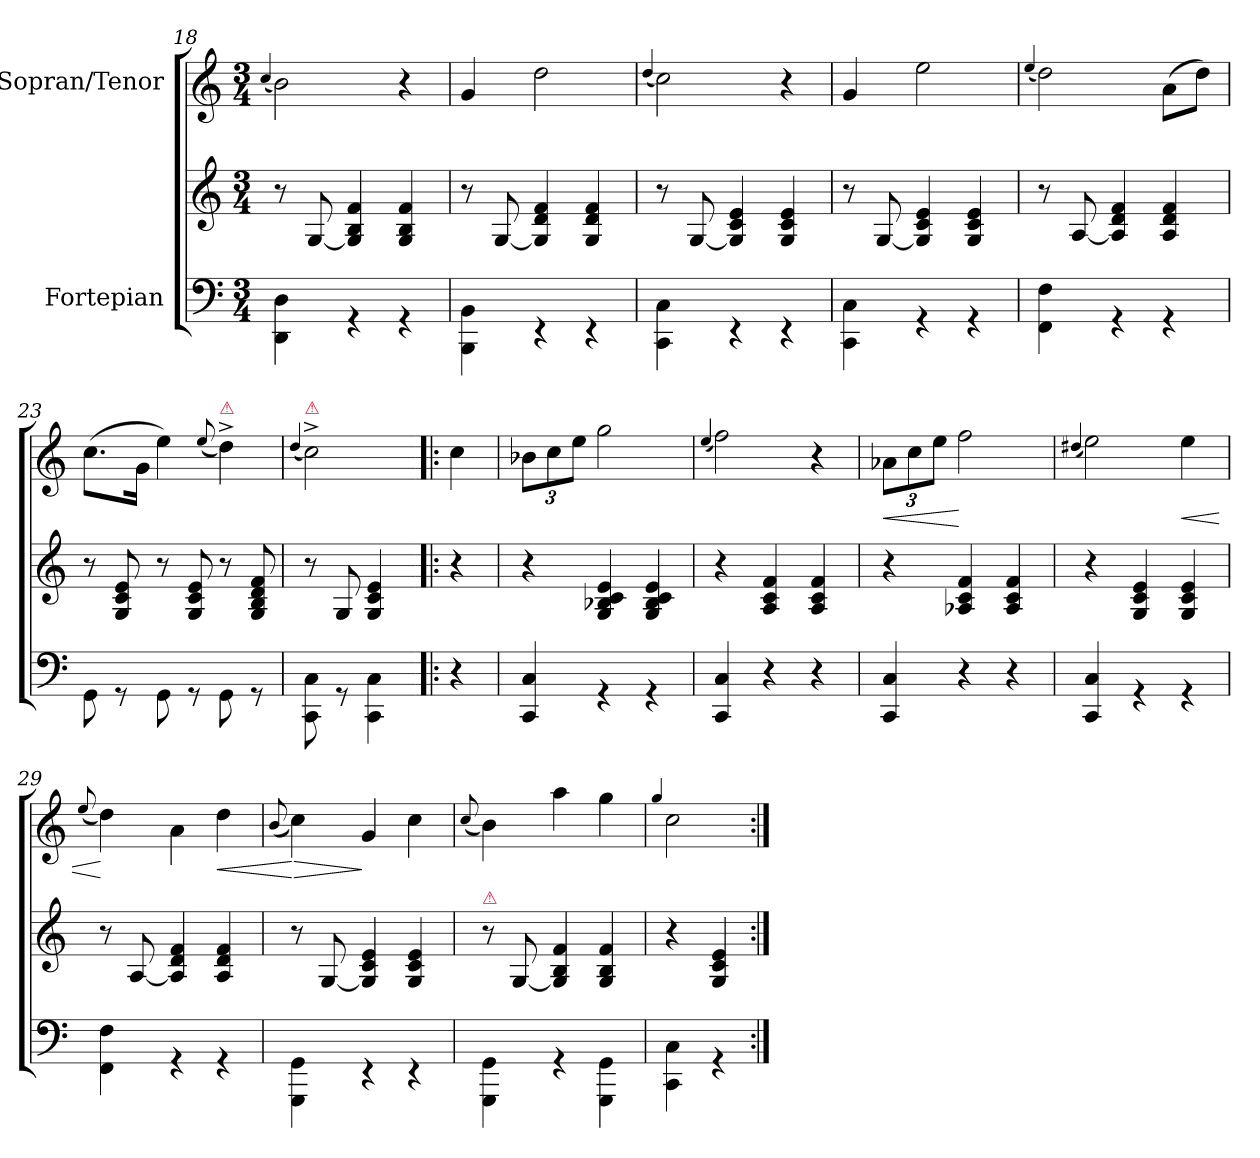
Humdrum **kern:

**kern	**kern	**kern	**dynam
*part2	*part2	*part1	*part1
*staff3	*staff2	*staff1	*staff1
*I"Fortepian	*	*I"Sopran/Tenor	*
*clefF4	*clefG2	*clefG2	*
*k[]	*k[]	*k[]	*
*M3/4	*M3/4	*M3/4	*
=18	=18	=18	=18
.	.	(4qqcc/	.
4DD\ 4D\	8r	2b\)	.
.	[8G/	.	.
4rGG	4G]/ 4B/ 4f/	.	.
4rGG	4G/ 4B/ 4f/	4r	.
=19	=19	=19	=19
4BBB\ 4BB\	8r	4g/	.
.	[8G/	.	.
4rEE	4G]/ 4d/ 4f/	2dd\	.
4rEE	4G/ 4d/ 4f/	.	.
=20	=20	=20	=20
.	.	(4qqdd/	.
4CC\ 4C\	8r	2cc\)	.
.	[8G/	.	.
4rEE	4G]/ 4c/ 4e/	.	.
4rEE	4G/ 4c/ 4e/	4r	.
=21	=21	=21	=21
4CC\ 4C\	8r	4g/	.
.	[8G/	.	.
4rGG	4G]/ 4c/ 4e/	2ee\	.
4rGG	4G/ 4c/ 4e/	.	.
=22	=22	=22	=22
.	.	(4qqee/	.
4FF\ 4F\	8r	2dd\)	.
.	[8A/	.	.
4rGG	4A]/ 4d/ 4f/	.	.
4rGG	4A/ 4d/ 4f/	(8a\L	.
.	.	8dd\J)	.
=23	=23	=23	=23
8GG\	8r	(8.cc\L	.
8rGG	8G/ 8c/ 8e/	.	.
.	.	16g\Jk	.
8GG\	8r	4ee\)	.
8rGG	8G/ 8c/ 8e/	.	.
.	.	(8qqee/	.
!	!	!LO:TX:a:color=crimson:t=⚠	!
8GG\	8r	4dd^\)	.
8rGG	8G/ 8B/ 8d/ 8f/	.	.
=24	=24	=24	=24
.	.	(4qqdd/	.
!	!	!LO:TX:a:color=crimson:t=⚠	!
8CC\ 8C\	8r	2cc^\)	.
8rGG	8G/	.	.
4CC\ 4C\	4G/ 4c/ 4e/	.	.
=!|:	=!|:	=!|:	=!|:
4r	4r	4cc\	.
=25	=25	=25	=25
4CC/ 4C/	4r	12b-X\L	.
.	.	12cc\	.
.	.	12ee\J	.
4rGG	4G/ 4B-X/ 4c/ 4e/	2gg\	.
4rGG	4G/ 4B-/ 4c/ 4e/	.	.
=26	=26	=26	=26
.	.	(4qqee/	.
4CC/ 4C/	4r	2ff\)	.
4r	4A/ 4c/ 4f/	.	.
4r	4A/ 4c/ 4f/	4r	.
=27	=27	=27	=27
!	!	!	!LO:HP:b
4CC/ 4C/	4r	12a-X\L	<
.	.	12cc\	.
.	.	12ee\J	.
4r	4A-X/ 4c/ 4f/	2ff\	[
4r	4A-/ 4c/ 4f/	.	.
=28	=28	=28	=28
.	.	(4qqdd#X/	.
4CC/ 4C/	4r	2ee\)	.
4rGG	4G/ 4c/ 4e/	.	.
!	!	!	!LO:HP:b
4rGG	4G/ 4c/ 4e/	4ee\	<
=29	=29	=29	=29
.	.	(8qqee/	.
4FF\ 4F\	8r	4dd\)	[
.	[8A/	.	.
4rGG	4A]/ 4d/ 4f/	4a\	.
!	!	!	!LO:HP:b
4rGG	4A/ 4d/ 4f/	4dd\	<
=30	=30	=30	=30
.	.	(8qqb/	.
!	!	!	!LO:HP:n=1:b
4GGG\ 4GG\	8r	4cc\)	[ >
.	[8G/	.	.
4rEE	4G]/ 4c/ 4e/	4g/	]
4rEE	4G/ 4c/ 4e/	4cc\	.
=31	=31	=31	=31
.	.	(8qqcc/	.
!	!LO:TX:a:color=crimson:t=⚠	!	!
4GGG\ 4GG\	8r	4b\)	.
.	[8G/	.	.
4rGG	4G]/ 4B/ 4f/	4aa\	.
4GGG\ 4GG\	4G/ 4B/ 4f/	4gg\	.
=32	=32	=32	=32
.	.	4qqgg/	.
4CC\ 4C\	4r	2cc\	.
4rGG	4G/ 4c/ 4e/	.	.
=:|!	=:|!	=:|!	=:|!
*-	*-	*-	*-
